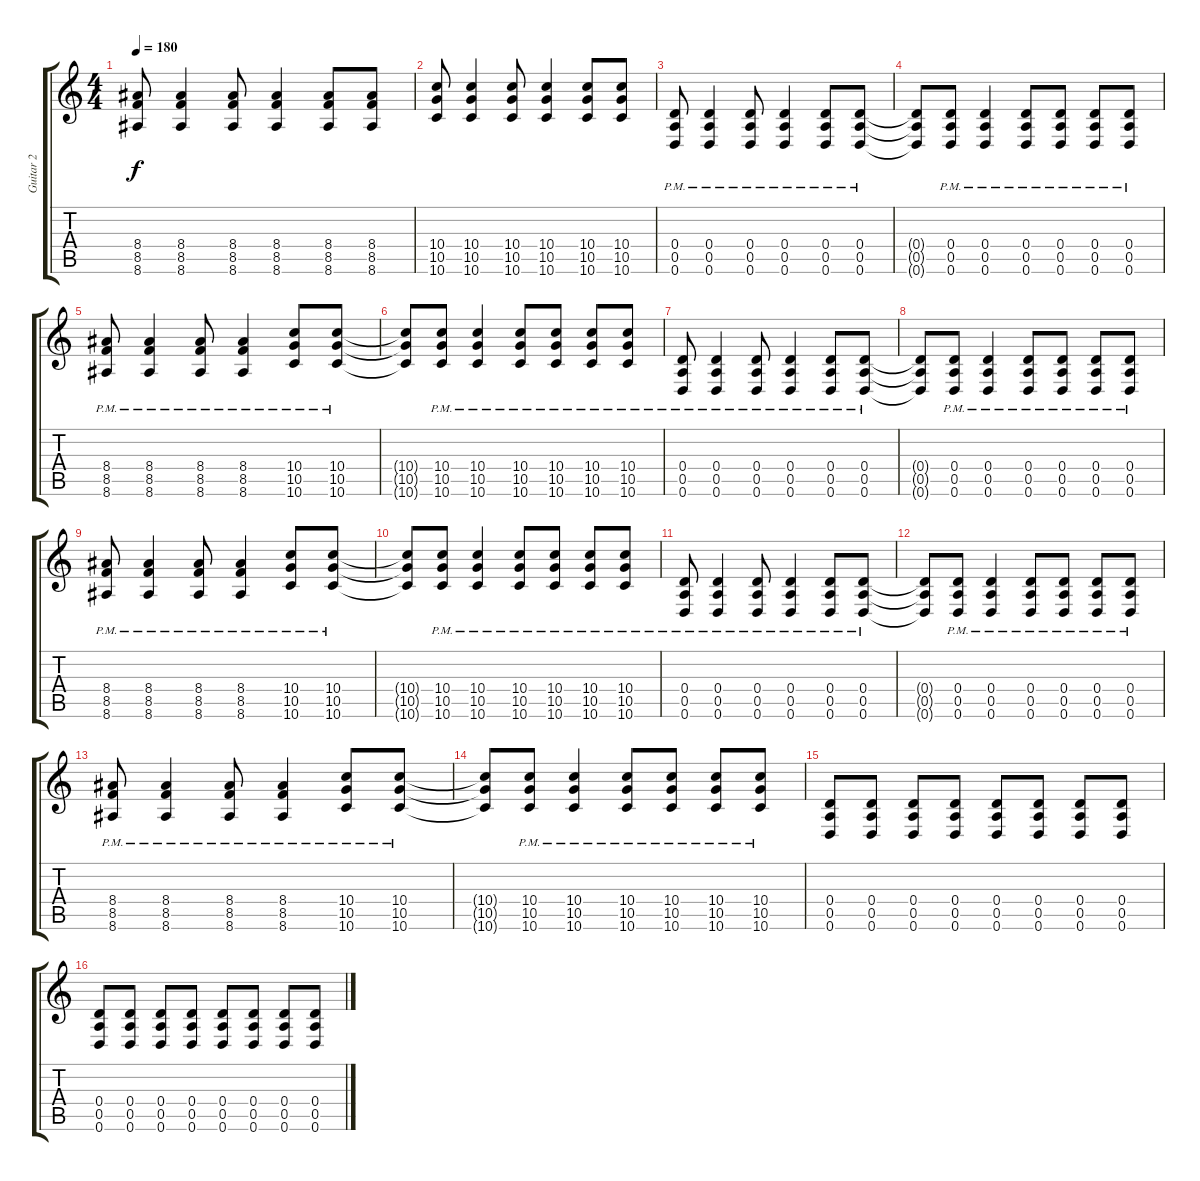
\track ("Guitar 2" "Guitar 2") {instrument distortionguitar}
\staff {score tabs}
\tuning (E4 B3 G3 D3 A2 D2) {hide}
\ts (4 4)
\tempo 180
\clef g2
\ks c
(8.4 8.5 8.6).8{dy f} (8.4 8.5 8.6).4 (8.4 8.5 8.6).8 (8.4 8.5 8.6).4 (8.4 8.5 8.6).8 (8.4 8.5 8.6).8 |
(10.4 10.5 10.6).8 (10.4 10.5 10.6).4 (10.4 10.5 10.6).8 (10.4 10.5 10.6).4 (10.4 10.5 10.6).8 (10.4 10.5 10.6).8 |
(0.4{pm} 0.5{pm} 0.6{pm}).8 (0.4{pm} 0.5{pm} 0.6{pm}).4 (0.4{pm} 0.5{pm} 0.6{pm}).8 (0.4{pm} 0.5{pm} 0.6{pm}).4 (0.4{pm} 0.5{pm} 0.6{pm}).8 (0.4{pm} 0.5{pm} 0.6{pm}).8 |
(0.4{t} 0.5{t} 0.6{t}).8 (0.4{pm} 0.5{pm} 0.6{pm}).8 (0.4{pm} 0.5{pm} 0.6{pm}).4 (0.4{pm} 0.5{pm} 0.6{pm}).8 (0.4{pm} 0.5{pm} 0.6{pm}).8 (0.4{pm} 0.5{pm} 0.6{pm}).8 (0.4{pm} 0.5{pm} 0.6{pm}).8 |
(8.4{pm} 8.5{pm} 8.6{pm}).8 (8.4{pm} 8.5{pm} 8.6{pm}).4 (8.4{pm} 8.5{pm} 8.6{pm}).8 (8.4{pm} 8.5{pm} 8.6{pm}).4 (10.4{pm} 10.5{pm} 10.6{pm}).8 (10.4{pm} 10.5{pm} 10.6{pm}).8 |
(10.4{t} 10.5{t} 10.6{t}).8 (10.4{pm} 10.5{pm} 10.6{pm}).8 (10.4{pm} 10.5{pm} 10.6{pm}).4 (10.4{pm} 10.5{pm} 10.6{pm}).8 (10.4{pm} 10.5{pm} 10.6{pm}).8 (10.4{pm} 10.5{pm} 10.6{pm}).8 (10.4{pm} 10.5{pm} 10.6{pm}).8 |
(0.4{pm} 0.5{pm} 0.6{pm}).8 (0.4{pm} 0.5{pm} 0.6{pm}).4 (0.4{pm} 0.5{pm} 0.6{pm}).8 (0.4{pm} 0.5{pm} 0.6{pm}).4 (0.4{pm} 0.5{pm} 0.6{pm}).8 (0.4{pm} 0.5{pm} 0.6{pm}).8 |
(0.4{t} 0.5{t} 0.6{t}).8 (0.4{pm} 0.5{pm} 0.6{pm}).8 (0.4{pm} 0.5{pm} 0.6{pm}).4 (0.4{pm} 0.5{pm} 0.6{pm}).8 (0.4{pm} 0.5{pm} 0.6{pm}).8 (0.4{pm} 0.5{pm} 0.6{pm}).8 (0.4{pm} 0.5{pm} 0.6{pm}).8 |
(8.4{pm} 8.5{pm} 8.6{pm}).8 (8.4{pm} 8.5{pm} 8.6{pm}).4 (8.4{pm} 8.5{pm} 8.6{pm}).8 (8.4{pm} 8.5{pm} 8.6{pm}).4 (10.4{pm} 10.5{pm} 10.6{pm}).8 (10.4{pm} 10.5{pm} 10.6{pm}).8 |
(10.4{t} 10.5{t} 10.6{t}).8 (10.4{pm} 10.5{pm} 10.6{pm}).8 (10.4{pm} 10.5{pm} 10.6{pm}).4 (10.4{pm} 10.5{pm} 10.6{pm}).8 (10.4{pm} 10.5{pm} 10.6{pm}).8 (10.4{pm} 10.5{pm} 10.6{pm}).8 (10.4{pm} 10.5{pm} 10.6{pm}).8 |
(0.4{pm} 0.5{pm} 0.6{pm}).8 (0.4{pm} 0.5{pm} 0.6{pm}).4 (0.4{pm} 0.5{pm} 0.6{pm}).8 (0.4{pm} 0.5{pm} 0.6{pm}).4 (0.4{pm} 0.5{pm} 0.6{pm}).8 (0.4{pm} 0.5{pm} 0.6{pm}).8 |
(0.4{t} 0.5{t} 0.6{t}).8 (0.4{pm} 0.5{pm} 0.6{pm}).8 (0.4{pm} 0.5{pm} 0.6{pm}).4 (0.4{pm} 0.5{pm} 0.6{pm}).8 (0.4{pm} 0.5{pm} 0.6{pm}).8 (0.4{pm} 0.5{pm} 0.6{pm}).8 (0.4{pm} 0.5{pm} 0.6{pm}).8 |
(8.4{pm} 8.5{pm} 8.6{pm}).8 (8.4{pm} 8.5{pm} 8.6{pm}).4 (8.4{pm} 8.5{pm} 8.6{pm}).8 (8.4{pm} 8.5{pm} 8.6{pm}).4 (10.4{pm} 10.5{pm} 10.6{pm}).8 (10.4{pm} 10.5{pm} 10.6{pm}).8 |
(10.4{t} 10.5{t} 10.6{t}).8 (10.4{pm} 10.5{pm} 10.6{pm}).8 (10.4{pm} 10.5{pm} 10.6{pm}).4 (10.4{pm} 10.5{pm} 10.6{pm}).8 (10.4{pm} 10.5{pm} 10.6{pm}).8 (10.4{pm} 10.5{pm} 10.6{pm}).8 (10.4{pm} 10.5{pm} 10.6{pm}).8 |
(0.4 0.5 0.6).8 (0.4 0.5 0.6).8 (0.4 0.5 0.6).8 (0.4 0.5 0.6).8 (0.4 0.5 0.6).8 (0.4 0.5 0.6).8 (0.4 0.5 0.6).8 (0.4 0.5 0.6).8 |
(0.4 0.5 0.6).8 (0.4 0.5 0.6).8 (0.4 0.5 0.6).8 (0.4 0.5 0.6).8 (0.4 0.5 0.6).8 (0.4 0.5 0.6).8 (0.4 0.5 0.6).8 (0.4 0.5 0.6).8
